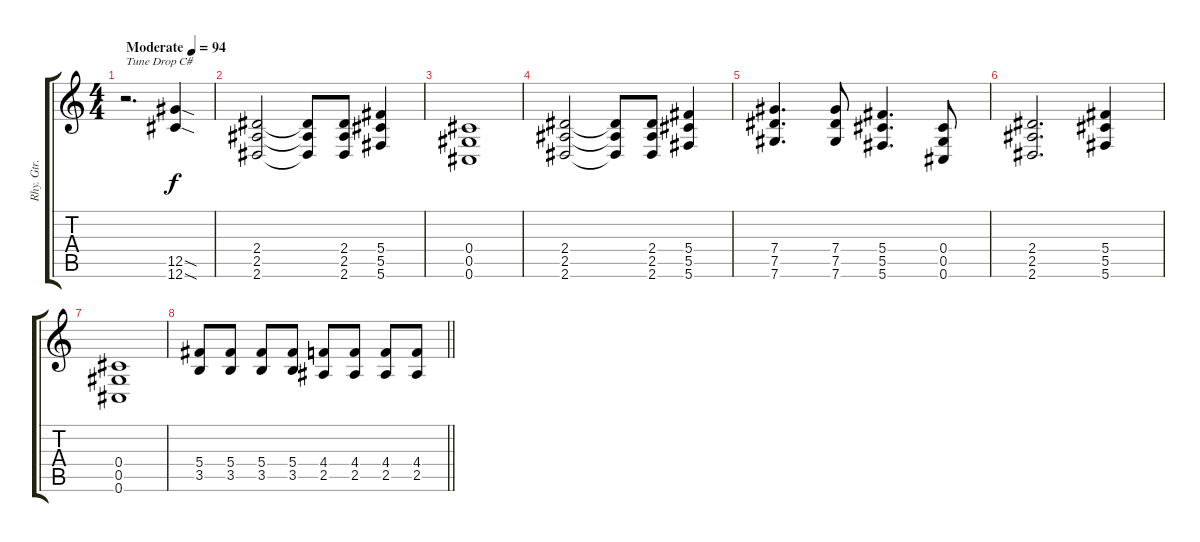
\track ("Rhy. Gtr. 1" "Rhy. Gtr. ") {instrument distortionguitar}
\staff {score tabs}
\tuning (Eb4 Bb3 Gb3 Db3 Ab2 Db2) {hide}
\ts (4 4)
\tempo (94 "Moderate")
\clef g2
\ks c
r.2{d txt "Tune Drop C#" dy f instrument distortionguitar} (12.5{sod} 12.6{sod}).4 |
(2.4 2.5 2.6).2 (2.4{t} 2.5{t} 2.6{t}).8 (2.4 2.5 2.6).8 (5.4 5.5 5.6).4 |
(0.4 0.5 0.6).1 |
(2.4 2.5 2.6).2 (2.4{t} 2.5{t} 2.6{t}).8 (2.4 2.5 2.6).8 (5.4 5.5 5.6).4 |
(7.4 7.5 7.6).4{d} (7.4 7.5 7.6).8 (5.4 5.5 5.6).4{d} (0.4 0.5 0.6).8 |
(2.4 2.5 2.6).2{d} (5.4 5.5 5.6).4 |
(0.4 0.5 0.6).1 |
\barLineRight lightlight
(5.4 3.5).8 (5.4 3.5).8 (5.4 3.5).8 (5.4 3.5).8 (4.4 2.5).8 (4.4 2.5).8 (4.4 2.5).8 (4.4 2.5).8
